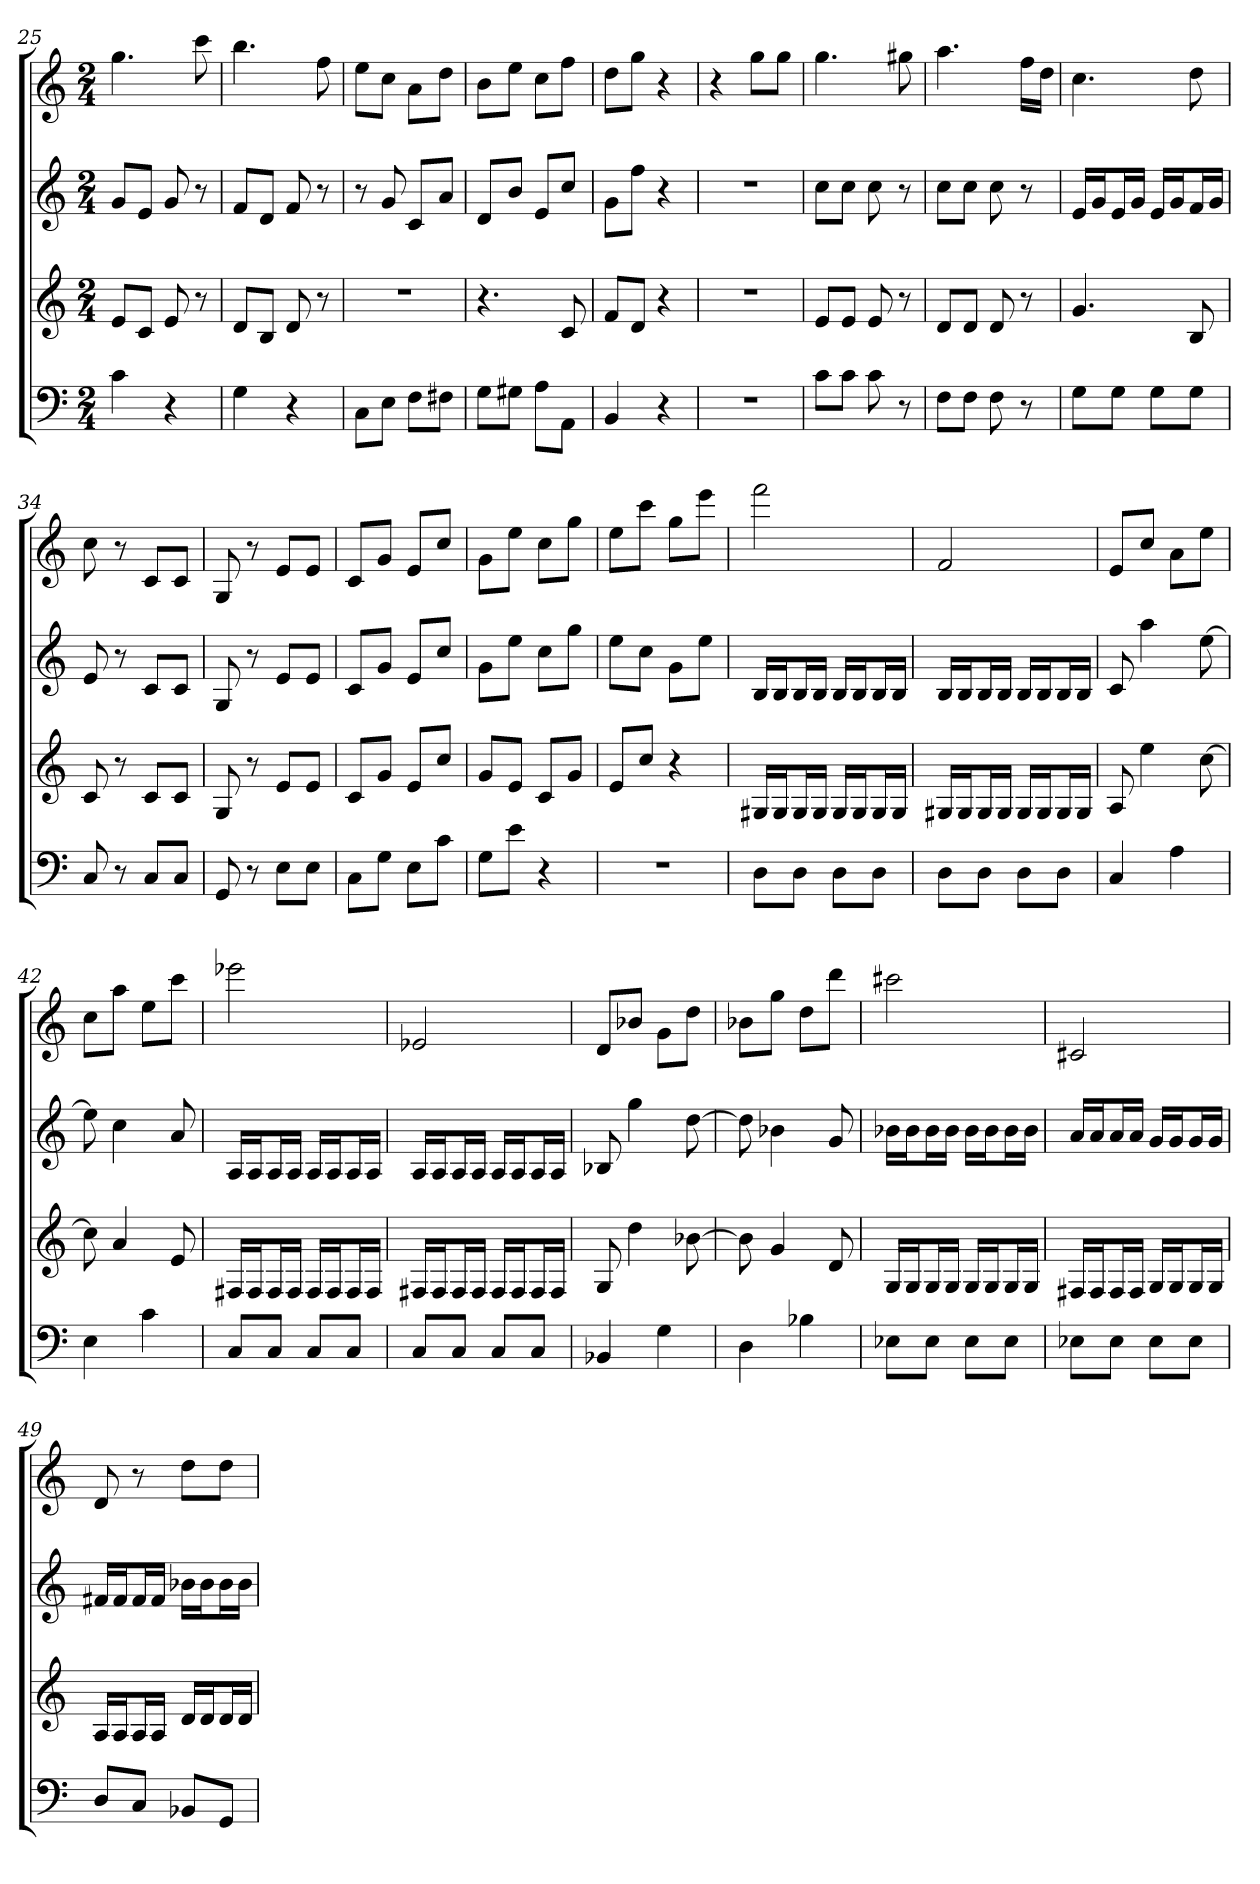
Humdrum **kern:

**kern	**kern	**kern	**kern
*part4	*part3	*part2	*part1
*staff4	*staff3	*staff2	*staff1
*k[]	*k[]	*k[]	*k[]
*C:	*C:	*C:	*C:
*M2/4	*M2/4	*M2/4	*M2/4
=25	=25	=25	=25
4c	8eL	8gL	4.gg
.	8cJ	8eJ	.
4r	8e	8g	.
.	8r	8r	8ccc
=26	=26	=26	=26
4G	8dL	8fL	4.bb
.	8BJ	8dJ	.
4r	8d	8f	.
.	8r	8r	8ff
=27	=27	=27	=27
8CL	2r	8r	8eeL
8EJ	.	8g	8ccJ
8FL	.	8cL	8aL
8F#XJ	.	8aJ	8ddJ
=28	=28	=28	=28
8GL	4.r	8dL	8bL
8G#XJ	.	8bJ	8eeJ
8AL	.	8eL	8ccL
8AAJ	8c	8ccJ	8ffJ
=29	=29	=29	=29
4BB	8fL	8gL	8ddL
.	8dJ	8ffJ	8ggJ
4r	4r	4r	4r
=30	=30	=30	=30
2r	2r	2r	4r
.	.	.	8ggL
.	.	.	8ggJ
=31	=31	=31	=31
8cL	8eL	8ccL	4.gg
8cJ	8eJ	8ccJ	.
8c	8e	8cc	.
8r	8r	8r	8gg#X
=32	=32	=32	=32
8FL	8dL	8ccL	4.aa
8FJ	8dJ	8ccJ	.
8F	8d	8cc	.
8r	8r	8r	16ffLL
.	.	.	16ddJJ
=33	=33	=33	=33
8GL	4.g	16eLL	4.cc
.	.	16gJ	.
8GJ	.	16eL	.
.	.	16gJJ	.
8GL	.	16eLL	.
.	.	16gJ	.
8GJ	8B	16fL	8dd
.	.	16gJJ	.
=34	=34	=34	=34
8C	8c	8e	8cc
8r	8r	8r	8r
8CL	8cL	8cL	8cL
8CJ	8cJ	8cJ	8cJ
=35	=35	=35	=35
8GG	8G	8G	8G
8r	8r	8r	8r
8EL	8eL	8eL	8eL
8EJ	8eJ	8eJ	8eJ
=36	=36	=36	=36
8CL	8cL	8cL	8cL
8GJ	8gJ	8gJ	8gJ
8EL	8eL	8eL	8eL
8cJ	8ccJ	8ccJ	8ccJ
=37	=37	=37	=37
8GL	8gL	8gL	8gL
8eJ	8eJ	8eeJ	8eeJ
4r	8cL	8ccL	8ccL
.	8gJ	8ggJ	8ggJ
=38	=38	=38	=38
2r	8eL	8eeL	8eeL
.	8ccJ	8ccJ	8cccJ
.	4r	8gL	8ggL
.	.	8eeJ	8eeeJ
=39	=39	=39	=39
8DL	16G#XLL	16BLL	2fff
.	16G#J	16BJ	.
8DJ	16G#L	16BL	.
.	16G#JJ	16BJJ	.
8DL	16G#LL	16BLL	.
.	16G#J	16BJ	.
8DJ	16G#L	16BL	.
.	16G#JJ	16BJJ	.
=40	=40	=40	=40
8DL	16G#XLL	16BLL	2f
.	16G#J	16BJ	.
8DJ	16G#L	16BL	.
.	16G#JJ	16BJJ	.
8DL	16G#LL	16BLL	.
.	16G#J	16BJ	.
8DJ	16G#L	16BL	.
.	16G#JJ	16BJJ	.
=41	=41	=41	=41
4C	8A	8c	8eL
.	4ee	4aa	8ccJ
4A	.	.	8aL
.	[8cc	[8ee	8eeJ
=42	=42	=42	=42
4E	8cc]	8ee]	8ccL
.	4a	4cc	8aaJ
4c	.	.	8eeL
.	8e	8a	8cccJ
=43	=43	=43	=43
8CL	16F#XLL	16ALL	2eee-X
.	16F#J	16AJ	.
8CJ	16F#L	16AL	.
.	16F#JJ	16AJJ	.
8CL	16F#LL	16ALL	.
.	16F#J	16AJ	.
8CJ	16F#L	16AL	.
.	16F#JJ	16AJJ	.
=44	=44	=44	=44
8CL	16F#XLL	16ALL	2e-X
.	16F#J	16AJ	.
8CJ	16F#L	16AL	.
.	16F#JJ	16AJJ	.
8CL	16F#LL	16ALL	.
.	16F#J	16AJ	.
8CJ	16F#L	16AL	.
.	16F#JJ	16AJJ	.
=45	=45	=45	=45
4BB-X	8G	8B-X	8dL
.	4dd	4gg	8b-XJ
4G	.	.	8gL
.	[8b-X	[8dd	8ddJ
=46	=46	=46	=46
4D	8b-]	8dd]	8b-XL
.	4g	4b-X	8ggJ
4B-X	.	.	8ddL
.	8d	8g	8dddJ
=47	=47	=47	=47
8E-XL	16GLL	16b-XLL	2ccc#X
.	16GJ	16b-J	.
8E-J	16GL	16b-L	.
.	16GJJ	16b-JJ	.
8E-L	16GLL	16b-LL	.
.	16GJ	16b-J	.
8E-J	16GL	16b-L	.
.	16GJJ	16b-JJ	.
=48	=48	=48	=48
8E-XL	16F#XLL	16aLL	2c#X
.	16F#J	16aJ	.
8E-J	16F#L	16aL	.
.	16F#JJ	16aJJ	.
8E-L	16GLL	16gLL	.
.	16GJ	16gJ	.
8E-J	16GL	16gL	.
.	16GJJ	16gJJ	.
=49	=49	=49	=49
8DL	16ALL	16f#XLL	8d
.	16AJ	16f#J	.
8CJ	16AL	16f#L	8r
.	16AJJ	16f#JJ	.
8BB-XL	16dLL	16b-XLL	8ddL
.	16dJ	16b-J	.
8GGJ	16dL	16b-L	8ddJ
.	16dJJ	16b-JJ	.
=	=	=	=
*-	*-	*-	*-
